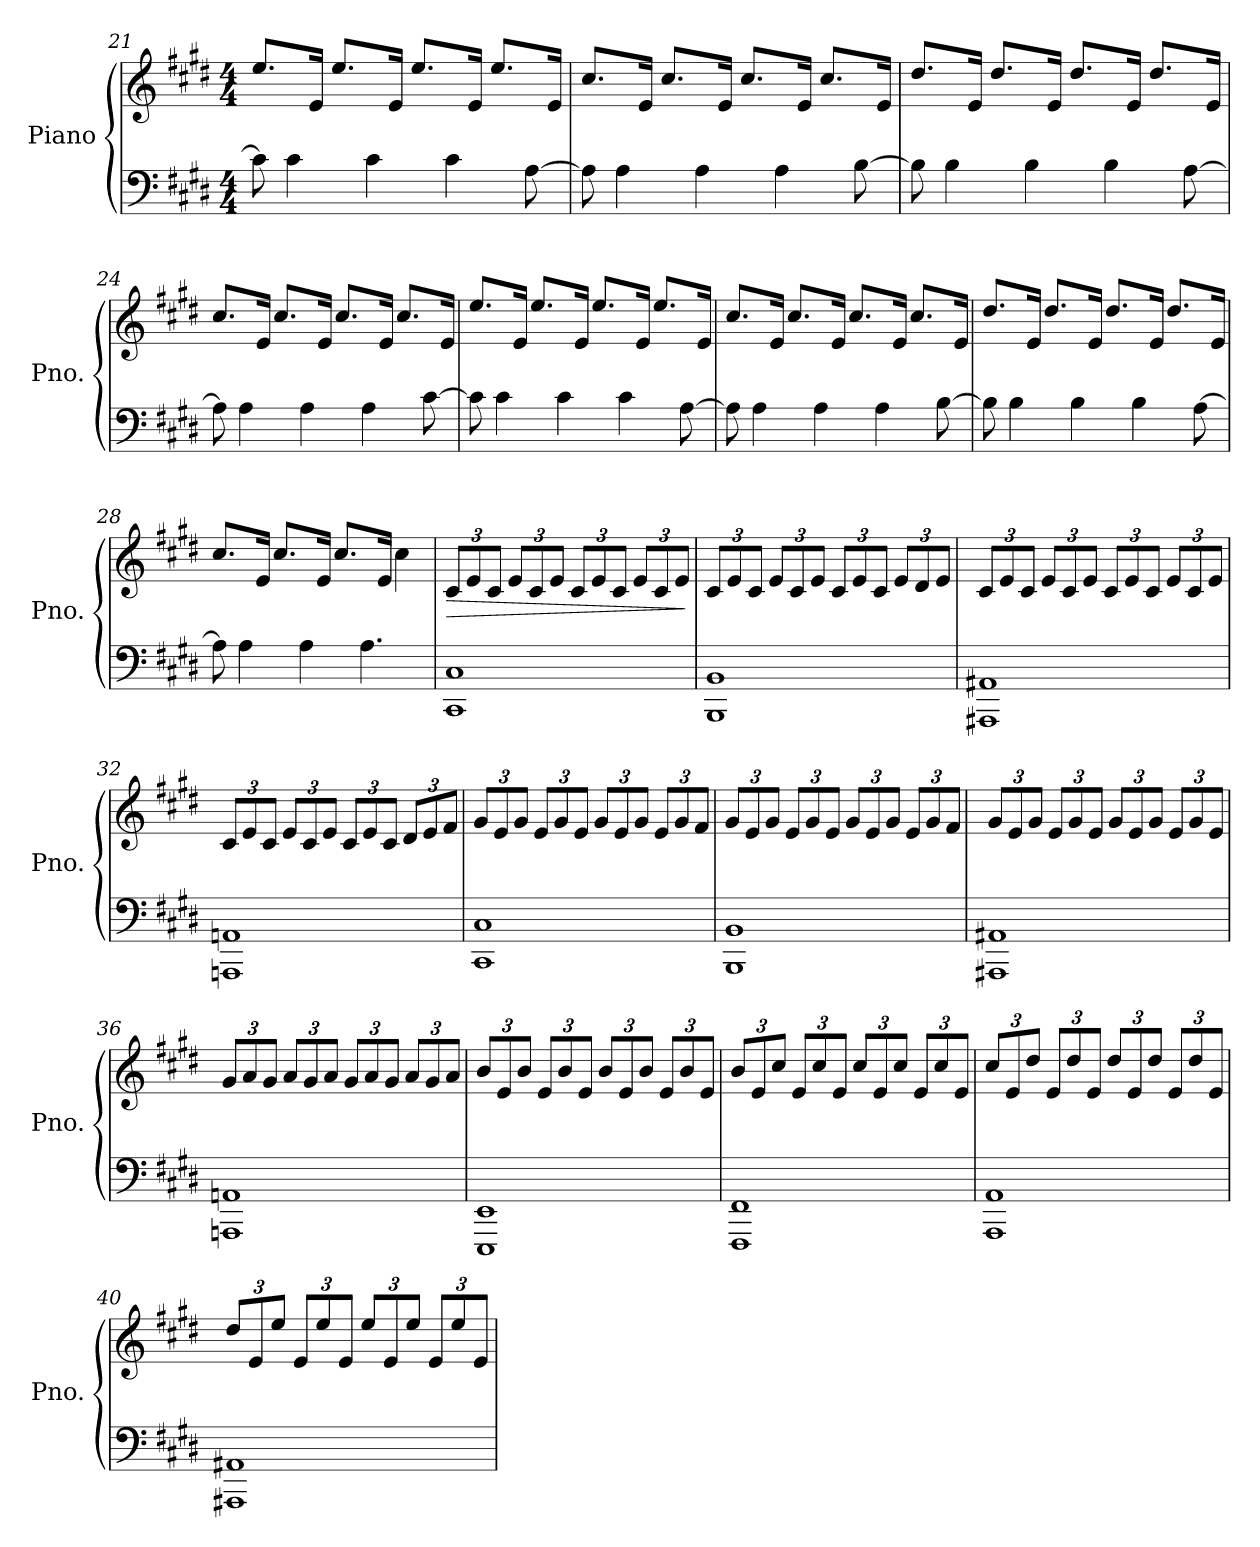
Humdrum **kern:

**kern	**kern	**dynam
*part1	*part1	*part1
*staff2	*staff1	*staff1/2
*I"Piano	*	*
*I'Pno.	*	*
*clefF4	*clefG2	*
*k[f#c#g#d#]	*k[f#c#g#d#]	*
*M4/4	*M4/4	*
=21	=21	=21
8c#\]	8.ee/L	.
4c#\	.	.
.	16e/Jk	.
.	8.ee/L	.
4c#\	.	.
.	16e/Jk	.
.	8.ee/L	.
4c#\	.	.
.	16e/Jk	.
.	8.ee/L	.
[8A\	.	.
.	16e/Jk	.
=22	=22	=22
8A\]	8.cc#/L	.
4A\	.	.
.	16e/Jk	.
.	8.cc#/L	.
4A\	.	.
.	16e/Jk	.
.	8.cc#/L	.
4A\	.	.
.	16e/Jk	.
.	8.cc#/L	.
[8B\	.	.
.	16e/Jk	.
!!LO:LB:g=z
=23	=23	=23
8B\]	8.dd#/L	.
4B\	.	.
.	16e/Jk	.
.	8.dd#/L	.
4B\	.	.
.	16e/Jk	.
.	8.dd#/L	.
4B\	.	.
.	16e/Jk	.
.	8.dd#/L	.
[8A\	.	.
.	16e/Jk	.
=24	=24	=24
8A\]	8.cc#/L	.
4A\	.	.
.	16e/Jk	.
.	8.cc#/L	.
4A\	.	.
.	16e/Jk	.
.	8.cc#/L	.
4A\	.	.
.	16e/Jk	.
.	8.cc#/L	.
[8c#\	.	.
.	16e/Jk	.
=25	=25	=25
8c#\]	8.ee/L	.
4c#\	.	.
.	16e/Jk	.
.	8.ee/L	.
4c#\	.	.
.	16e/Jk	.
.	8.ee/L	.
4c#\	.	.
.	16e/Jk	.
.	8.ee/L	.
[8A\	.	.
.	16e/Jk	.
!!LO:LB:g=z
=26	=26	=26
8A\]	8.cc#/L	.
4A\	.	.
.	16e/Jk	.
.	8.cc#/L	.
4A\	.	.
.	16e/Jk	.
.	8.cc#/L	.
4A\	.	.
.	16e/Jk	.
.	8.cc#/L	.
[8B\	.	.
.	16e/Jk	.
=27	=27	=27
8B\]	8.dd#/L	.
4B\	.	.
.	16e/Jk	.
.	8.dd#/L	.
4B\	.	.
.	16e/Jk	.
.	8.dd#/L	.
4B\	.	.
.	16e/Jk	.
.	8.dd#/L	.
[8A\	.	.
.	16e/Jk	.
=28	=28	=28
8A\]	8.cc#/L	.
4A\	.	.
.	16e/Jk	.
.	8.cc#/L	.
4A\	.	.
.	16e/Jk	.
.	8.cc#/L	.
4.A\	.	.
.	16e/Jk	.
.	4cc#\	.
!!LO:LB:g=z
=29	=29	=29
*	*Xbrackettup	*
!	!	!LO:HP:b
1CC# 1C#	12c#/L	>
.	12e/	.
.	12c#/J	.
.	12e/L	.
.	12c#/	.
.	12e/J	.
.	12c#/L	.
.	12e/	.
.	12c#/J	.
.	12e/L	.
.	12c#/	.
.	12e/J	.
.	.	]
=30	=30	=30
1BBB 1BB	12c#/L	.
.	12e/	.
.	12c#/J	.
.	12e/L	.
.	12c#/	.
.	12e/J	.
.	12c#/L	.
.	12e/	.
.	12c#/J	.
.	12e/L	.
.	12d#/	.
.	12e/J	.
=31	=31	=31
1AAA#X 1AA#X	12c#/L	.
.	12e/	.
.	12c#/J	.
.	12e/L	.
.	12c#/	.
.	12e/J	.
.	12c#/L	.
.	12e/	.
.	12c#/J	.
.	12e/L	.
.	12c#/	.
.	12e/J	.
!!LO:PB:g=z
=32	=32	=32
1AAAn 1AAn	12c#/L	.
.	12e/	.
.	12c#/J	.
.	12e/L	.
.	12c#/	.
.	12e/J	.
.	12c#/L	.
.	12e/	.
.	12c#/J	.
.	12d#/L	.
.	12e/	.
.	12f#/J	.
=33	=33	=33
1CC# 1C#	12g#/L	.
.	12e/	.
.	12g#/J	.
.	12e/L	.
.	12g#/	.
.	12e/J	.
.	12g#/L	.
.	12e/	.
.	12g#/J	.
.	12e/L	.
.	12g#/	.
.	12f#/J	.
=34	=34	=34
1BBB 1BB	12g#/L	.
.	12e/	.
.	12g#/J	.
.	12e/L	.
.	12g#/	.
.	12e/J	.
.	12g#/L	.
.	12e/	.
.	12g#/J	.
.	12e/L	.
.	12g#/	.
.	12f#/J	.
!!LO:LB:g=z
=35	=35	=35
1AAA#X 1AA#X	12g#/L	.
.	12e/	.
.	12g#/J	.
.	12e/L	.
.	12g#/	.
.	12e/J	.
.	12g#/L	.
.	12e/	.
.	12g#/J	.
.	12e/L	.
.	12g#/	.
.	12e/J	.
=36	=36	=36
1AAAn 1AAn	12g#/L	.
.	12a/	.
.	12g#/J	.
.	12a/L	.
.	12g#/	.
.	12a/J	.
.	12g#/L	.
.	12a/	.
.	12g#/J	.
.	12a/L	.
.	12g#/	.
.	12a/J	.
=37	=37	=37
1EEE 1EE	12b/L	.
.	12e/	.
.	12b/J	.
.	12e/L	.
.	12b/	.
.	12e/J	.
.	12b/L	.
.	12e/	.
.	12b/J	.
.	12e/L	.
.	12b/	.
.	12e/J	.
!!LO:LB:g=z
=38	=38	=38
1FFF# 1FF#	12b/L	.
.	12e/	.
.	12cc#/J	.
.	12e/L	.
.	12cc#/	.
.	12e/J	.
.	12cc#/L	.
.	12e/	.
.	12cc#/J	.
.	12e/L	.
.	12cc#/	.
.	12e/J	.
=39	=39	=39
1AAA 1AA	12cc#/L	.
.	12e/	.
.	12dd#/J	.
.	12e/L	.
.	12dd#/	.
.	12e/J	.
.	12dd#/L	.
.	12e/	.
.	12dd#/J	.
.	12e/L	.
.	12dd#/	.
.	12e/J	.
=40	=40	=40
1AAA#X 1AA#X	12dd#/L	.
.	12e/	.
.	12ee/J	.
.	12e/L	.
.	12ee/	.
.	12e/J	.
.	12ee/L	.
.	12e/	.
.	12ee/J	.
.	12e/L	.
.	12ee/	.
.	12e/J	.
=	=	=
*-	*-	*-
